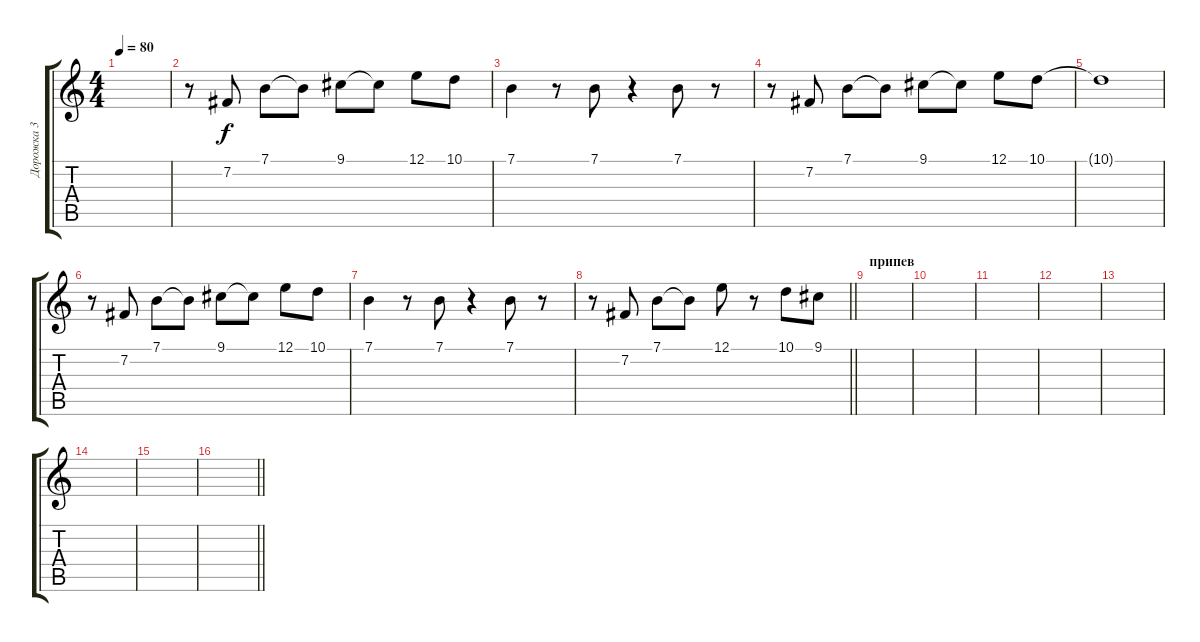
\track ("Дорожка 3" "Дорожка 3") {instrument acousticgrandpiano}
\staff {score tabs}
\tuning (E4 B3 G3 D3 A2 E2) {hide}
\ts (4 4)
\tempo 80
\clef g2
\ks c
|
r.8{volume 9} 7.2.8 7.1.8 7.1{t}.8 9.1.8 9.1{t}.8 12.1.8 10.1.8 |
7.1.4 r.8 7.1.8 r.4 7.1.8 r.8 |
r.8 7.2.8 7.1.8 7.1{t}.8 9.1.8 9.1{t}.8 12.1.8 10.1.8 |
10.1{t}.1 |
r.8 7.2.8 7.1.8 7.1{t}.8 9.1.8 9.1{t}.8 12.1.8 10.1.8 |
7.1.4 r.8 7.1.8 r.4 7.1.8 r.8 |
\barLineRight lightlight
r.8 7.2.8 7.1.8 7.1{t}.8 12.1.8 r.8 10.1.8 9.1.8 |
\section ("" "припев")
|
|
|
|
|
|
|
\barLineRight lightlight
